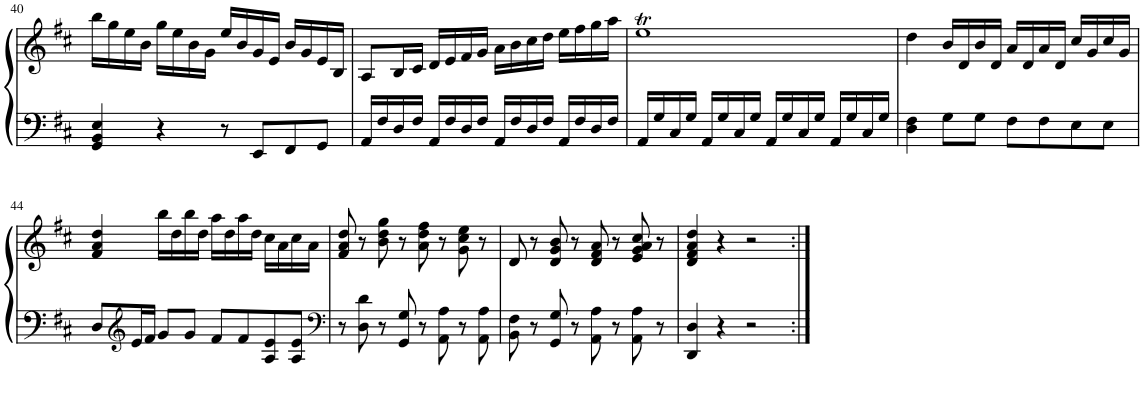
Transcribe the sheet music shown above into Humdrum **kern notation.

**kern	**kern
*part1	*part1
*staff2	*staff1
*I"Klavier	*
!!LO:PB:g=z
*clefG2	*clefG2
*k[f#c#]	*k[f#c#]
*M4/4	*M4/4
*met(c)	*met(c)
=40	=40
4GG/ 4BB/ 4E/	16bb\LL
.	16gg\
.	16ee\
.	16b\JJ
4r	16gg\LL
.	16ee\
.	16b\
.	16g\JJ
8r	16ee/LL
.	16b/
8EE/L	16g/
.	16e/JJ
8FF#/	16b/LL
.	16g/
8GG/J	16e/
.	16B/JJ
=41	=41
16AA/LL	8A/L
16F#/	.
16D/	16B/L
16F#/JJ	16c#/JJ
16AA/LL	16d/LL
16F#/	16e/
16D/	16f#/
16F#/JJ	16g/JJ
16AA/LL	16a\LL
16F#/	16b\
16D/	16cc#\
16F#/JJ	16dd\JJ
16AA/LL	16ee\LL
16F#/	16ff#\
16D/	16gg\
16F#/JJ	16aa\JJ
=42	=42
16AA/LL	1eeT
16G/	.
16C#/	.
16G/JJ	.
16AA/LL	.
16G/	.
16C#/	.
16G/JJ	.
16AA/LL	.
16G/	.
16C#/	.
16G/JJ	.
16AA/LL	.
16G/	.
16C#/	.
16G/JJ	.
=43	=43
4D\ 4F#\	4dd\
8G\L	16b/LL
.	16d/
8G\J	16b/
.	16d/JJ
8F#\L	16a/LL
.	16d/
8F#\	16a/
.	16d/JJ
8E\	16cc#/LL
.	16g/
8E\J	16cc#/
.	16g/JJ
!!LO:LB:g=z
=44	=44
8D/L	4f#/ 4a/ 4dd/
*clefG2	*
16e/L	.
16f#/JJ	.
8g/L	16bb\LL
.	16dd\
8g/J	16bb\
.	16dd\JJ
8f#/L	16aa\LL
.	16dd\
8f#/	16aa\
.	16dd\JJ
8A/ 8e/	16cc#\LL
.	16a\
8A/ 8e/J	16cc#\
.	16a\JJ
=45	=45
*clefF4	*
8r	8f#/ 8a/ 8dd/
8D\ 8d\	8r
8r	8b\ 8dd\ 8gg\
8GG/ 8G/	8r
8r	8a\ 8dd\ 8ff#\
8AA\ 8A\	8r
8r	8g\ 8cc#\ 8ee\
8AA\ 8A\	8r
=46	=46
8BB\ 8F#\	8d/
8r	8r
8GG/ 8G/	8d/ 8g/ 8b/
8r	8r
8AA\ 8A\	8d/ 8f#/ 8a/
8r	8r
8AA\ 8A\	8e/ 8g/ 8a/ 8cc#/
8r	8r
=47	=47
4DD/ 4D/	4d/ 4f#/ 4a/ 4dd/
4r	4r
2r	2r
=:|!	=:|!
*-	*-
